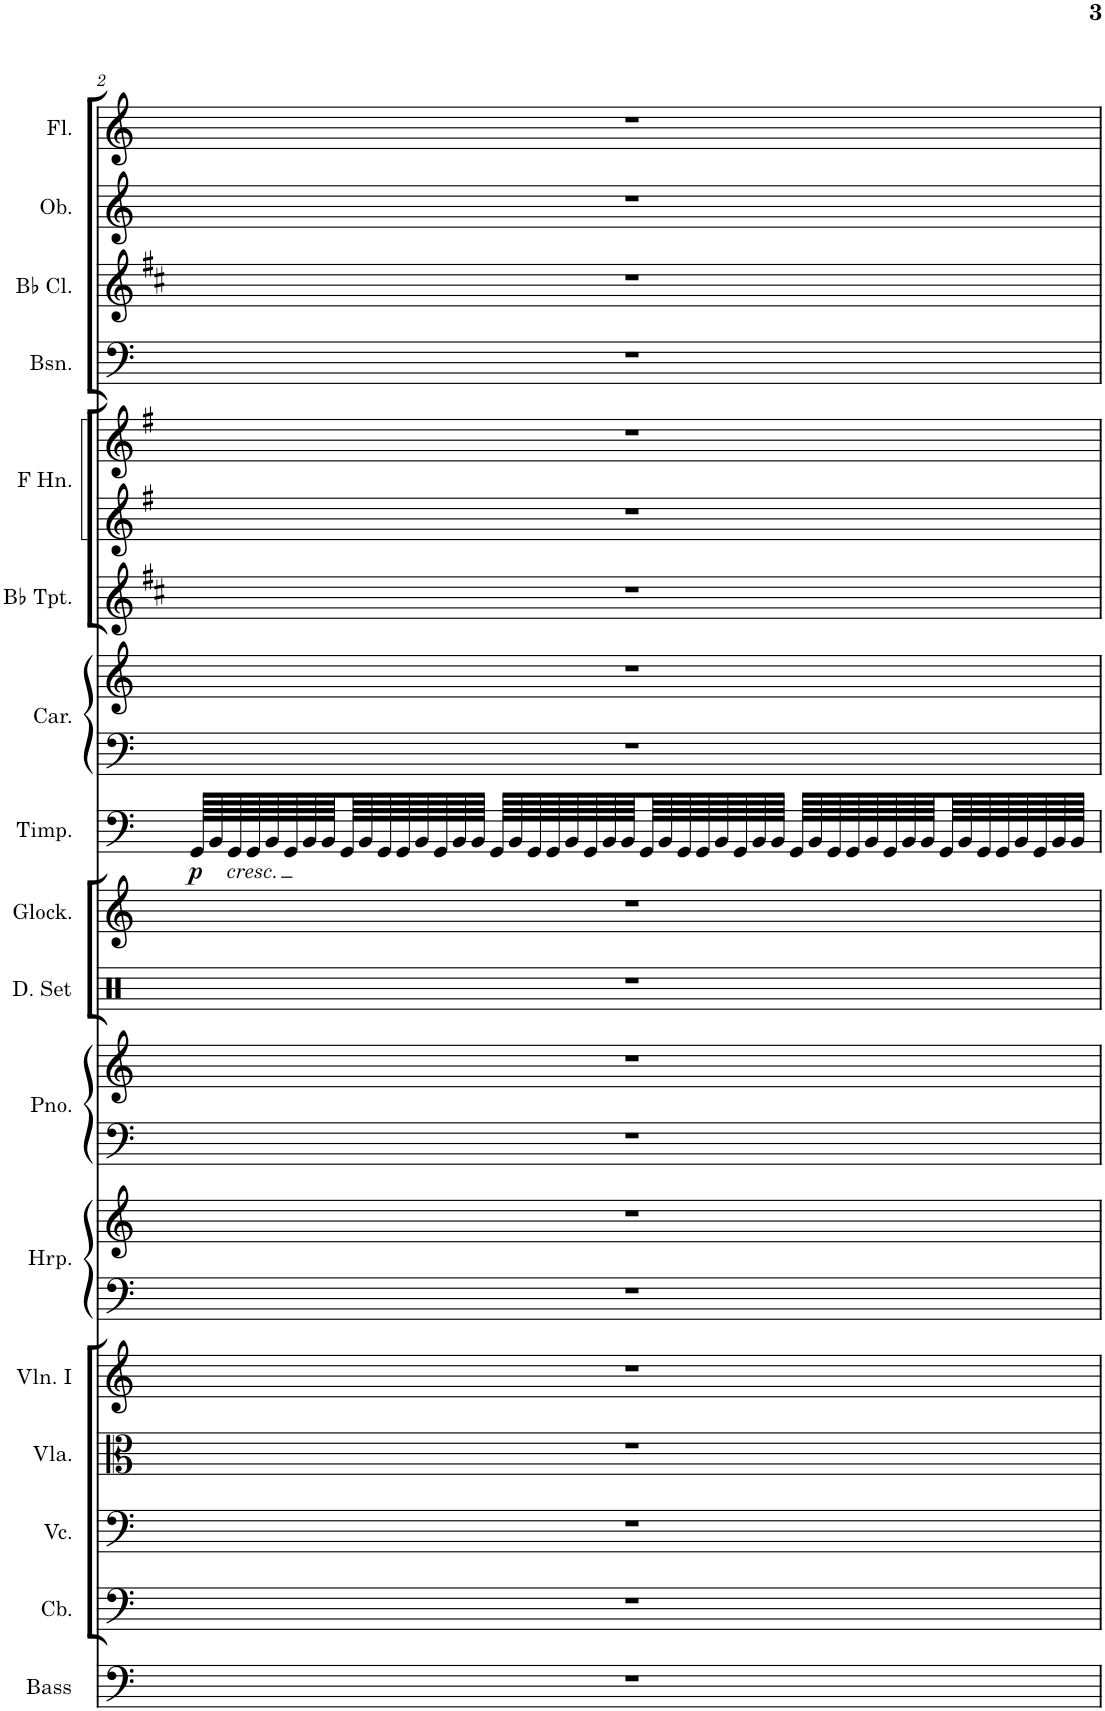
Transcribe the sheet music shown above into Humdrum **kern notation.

**kern	**kern	**kern	**kern	**kern	**kern	**kern	**kern	**kern	**kern	**kern	**kern	**dynam	**kern	**kern	**kern	**kern	**kern	**kern	**kern	**kern	**kern
*part17	*part16	*part15	*part14	*part13	*part12	*part12	*part11	*part11	*part10	*part9	*part8	*part8	*part7	*part7	*part6	*part5	*part5	*part4	*part3	*part2	*part1
*staff21	*staff20	*staff19	*staff18	*staff17	*staff16	*staff15	*staff14	*staff13	*staff12	*staff11	*staff10	*staff10	*staff9	*staff8	*staff7	*staff6	*staff5	*staff4	*staff3	*staff2	*staff1
*I"Acoustic Bass	*I"Contrabasses	*I"Violoncellos	*I"Violas	*I"Violins I	*I"Harp	*	*I"Grand Piano	*	*I"Drumset	*I"Glockenspiel	*I"Timpani	*	*I"Carillon	*	*I"Trumpets in Bb	*I"Horns in F	*	*I"Bassoons	*I"Clarinets in Bb	*I"Oboes	*I"Flutes
*I'Bass	*I'Cb.	*I'Vc.	*I'Vla.	*I'Vln. I	*I'Hrp.	*	*I'Pno.	*	*I'D. Set	*I'Glock.	*I'Timp.	*	*I'Car.	*	*	*	*	*I'Bsn.	*	*I'Ob.	*I'Fl.
!!LO:PB:g=z
*clefF4	*clefF4	*clefF4	*clefC3	*clefG2	*clefF4	*clefG2	*clefF4	*clefG2	*clefX	*clefG2	*clefF4	*	*clefF4	*clefG2	*clefG2	*clefG2	*clefG2	*clefF4	*clefG2	*clefG2	*clefG2
*Trd7c12	*Trd7c12	*	*	*	*	*	*	*	*	*Trd-14c-24	*	*	*	*	*Trd1c2	*Trd4c7	*Trd4c7	*	*Trd1c2	*	*
*k[]	*k[]	*k[]	*k[]	*k[]	*k[]	*k[]	*k[]	*k[]	*k[]	*k[]	*k[]	*	*k[]	*k[]	*k[f#c#]	*k[f#]	*k[f#]	*k[]	*k[f#c#]	*k[]	*k[]
*M3/4	*M3/4	*M3/4	*M3/4	*M3/4	*M3/4	*M3/4	*M3/4	*M3/4	*M3/4	*M3/4	*M3/4	*	*M3/4	*M3/4	*M3/4	*M3/4	*M3/4	*M3/4	*M3/4	*M3/4	*M3/4
=2	=2	=2	=2	=2	=2	=2	=2	=2	=2	=2	=2	=2	=2	=2	=2	=2	=2	=2	=2	=2	=2
!	!	!	!	!	!	!	!	!	!	!	!LO:TX:b:i:t=cresc.	!	!	!	!	!	!	!	!	!	!
!	!	!	!	!	!	!	!	!	!	!	!	!LO:DY:b	!	!	!	!	!	!	!	!	!
2.r	2.r	2.r	2.r	2.r	2.r	2.r	2.r	2.r	2.r	2.r	64GG/LLLL	p	2.r	2.r	2.r	2.r	2.r	2.r	2.r	2.r	2.r
.	.	.	.	.	.	.	.	.	.	.	64BB/	.	.	.	.	.	.	.	.	.	.
.	.	.	.	.	.	.	.	.	.	.	64GG/	.	.	.	.	.	.	.	.	.	.
.	.	.	.	.	.	.	.	.	.	.	64GG/	.	.	.	.	.	.	.	.	.	.
.	.	.	.	.	.	.	.	.	.	.	64BB/	.	.	.	.	.	.	.	.	.	.
.	.	.	.	.	.	.	.	.	.	.	64GG/	.	.	.	.	.	.	.	.	.	.
.	.	.	.	.	.	.	.	.	.	.	64BB/	.	.	.	.	.	.	.	.	.	.
.	.	.	.	.	.	.	.	.	.	.	64BB/	.	.	.	.	.	.	.	.	.	.
.	.	.	.	.	.	.	.	.	.	.	64GG/	.	.	.	.	.	.	.	.	.	.
.	.	.	.	.	.	.	.	.	.	.	64BB/	.	.	.	.	.	.	.	.	.	.
.	.	.	.	.	.	.	.	.	.	.	64GG/	.	.	.	.	.	.	.	.	.	.
.	.	.	.	.	.	.	.	.	.	.	64GG/	.	.	.	.	.	.	.	.	.	.
.	.	.	.	.	.	.	.	.	.	.	64BB/	.	.	.	.	.	.	.	.	.	.
.	.	.	.	.	.	.	.	.	.	.	64GG/	.	.	.	.	.	.	.	.	.	.
.	.	.	.	.	.	.	.	.	.	.	64BB/	.	.	.	.	.	.	.	.	.	.
.	.	.	.	.	.	.	.	.	.	.	64BB/JJJJ	.	.	.	.	.	.	.	.	.	.
.	.	.	.	.	.	.	.	.	.	.	64GG/LLLL	.	.	.	.	.	.	.	.	.	.
.	.	.	.	.	.	.	.	.	.	.	64BB/	.	.	.	.	.	.	.	.	.	.
.	.	.	.	.	.	.	.	.	.	.	64GG/	.	.	.	.	.	.	.	.	.	.
.	.	.	.	.	.	.	.	.	.	.	64GG/	.	.	.	.	.	.	.	.	.	.
.	.	.	.	.	.	.	.	.	.	.	64BB/	.	.	.	.	.	.	.	.	.	.
.	.	.	.	.	.	.	.	.	.	.	64GG/	.	.	.	.	.	.	.	.	.	.
.	.	.	.	.	.	.	.	.	.	.	64BB/	.	.	.	.	.	.	.	.	.	.
.	.	.	.	.	.	.	.	.	.	.	64BB/	.	.	.	.	.	.	.	.	.	.
.	.	.	.	.	.	.	.	.	.	.	64GG/	.	.	.	.	.	.	.	.	.	.
.	.	.	.	.	.	.	.	.	.	.	64BB/	.	.	.	.	.	.	.	.	.	.
.	.	.	.	.	.	.	.	.	.	.	64GG/	.	.	.	.	.	.	.	.	.	.
.	.	.	.	.	.	.	.	.	.	.	64GG/	.	.	.	.	.	.	.	.	.	.
.	.	.	.	.	.	.	.	.	.	.	64BB/	.	.	.	.	.	.	.	.	.	.
.	.	.	.	.	.	.	.	.	.	.	64GG/	.	.	.	.	.	.	.	.	.	.
.	.	.	.	.	.	.	.	.	.	.	64BB/	.	.	.	.	.	.	.	.	.	.
.	.	.	.	.	.	.	.	.	.	.	64BB/JJJJ	.	.	.	.	.	.	.	.	.	.
.	.	.	.	.	.	.	.	.	.	.	64GG/LLLL	.	.	.	.	.	.	.	.	.	.
.	.	.	.	.	.	.	.	.	.	.	64BB/	.	.	.	.	.	.	.	.	.	.
.	.	.	.	.	.	.	.	.	.	.	64GG/	.	.	.	.	.	.	.	.	.	.
.	.	.	.	.	.	.	.	.	.	.	64GG/	.	.	.	.	.	.	.	.	.	.
.	.	.	.	.	.	.	.	.	.	.	64BB/	.	.	.	.	.	.	.	.	.	.
.	.	.	.	.	.	.	.	.	.	.	64GG/	.	.	.	.	.	.	.	.	.	.
.	.	.	.	.	.	.	.	.	.	.	64BB/	.	.	.	.	.	.	.	.	.	.
.	.	.	.	.	.	.	.	.	.	.	64BB/	.	.	.	.	.	.	.	.	.	.
.	.	.	.	.	.	.	.	.	.	.	64GG/	.	.	.	.	.	.	.	.	.	.
.	.	.	.	.	.	.	.	.	.	.	64BB/	.	.	.	.	.	.	.	.	.	.
.	.	.	.	.	.	.	.	.	.	.	64GG/	.	.	.	.	.	.	.	.	.	.
.	.	.	.	.	.	.	.	.	.	.	64GG/	.	.	.	.	.	.	.	.	.	.
.	.	.	.	.	.	.	.	.	.	.	64BB/	.	.	.	.	.	.	.	.	.	.
.	.	.	.	.	.	.	.	.	.	.	64GG/	.	.	.	.	.	.	.	.	.	.
.	.	.	.	.	.	.	.	.	.	.	64BB/	.	.	.	.	.	.	.	.	.	.
.	.	.	.	.	.	.	.	.	.	.	64BB/JJJJ	.	.	.	.	.	.	.	.	.	.
=	=	=	=	=	=	=	=	=	=	=	=	=	=	=	=	=	=	=	=	=	=
*-	*-	*-	*-	*-	*-	*-	*-	*-	*-	*-	*-	*-	*-	*-	*-	*-	*-	*-	*-	*-	*-
